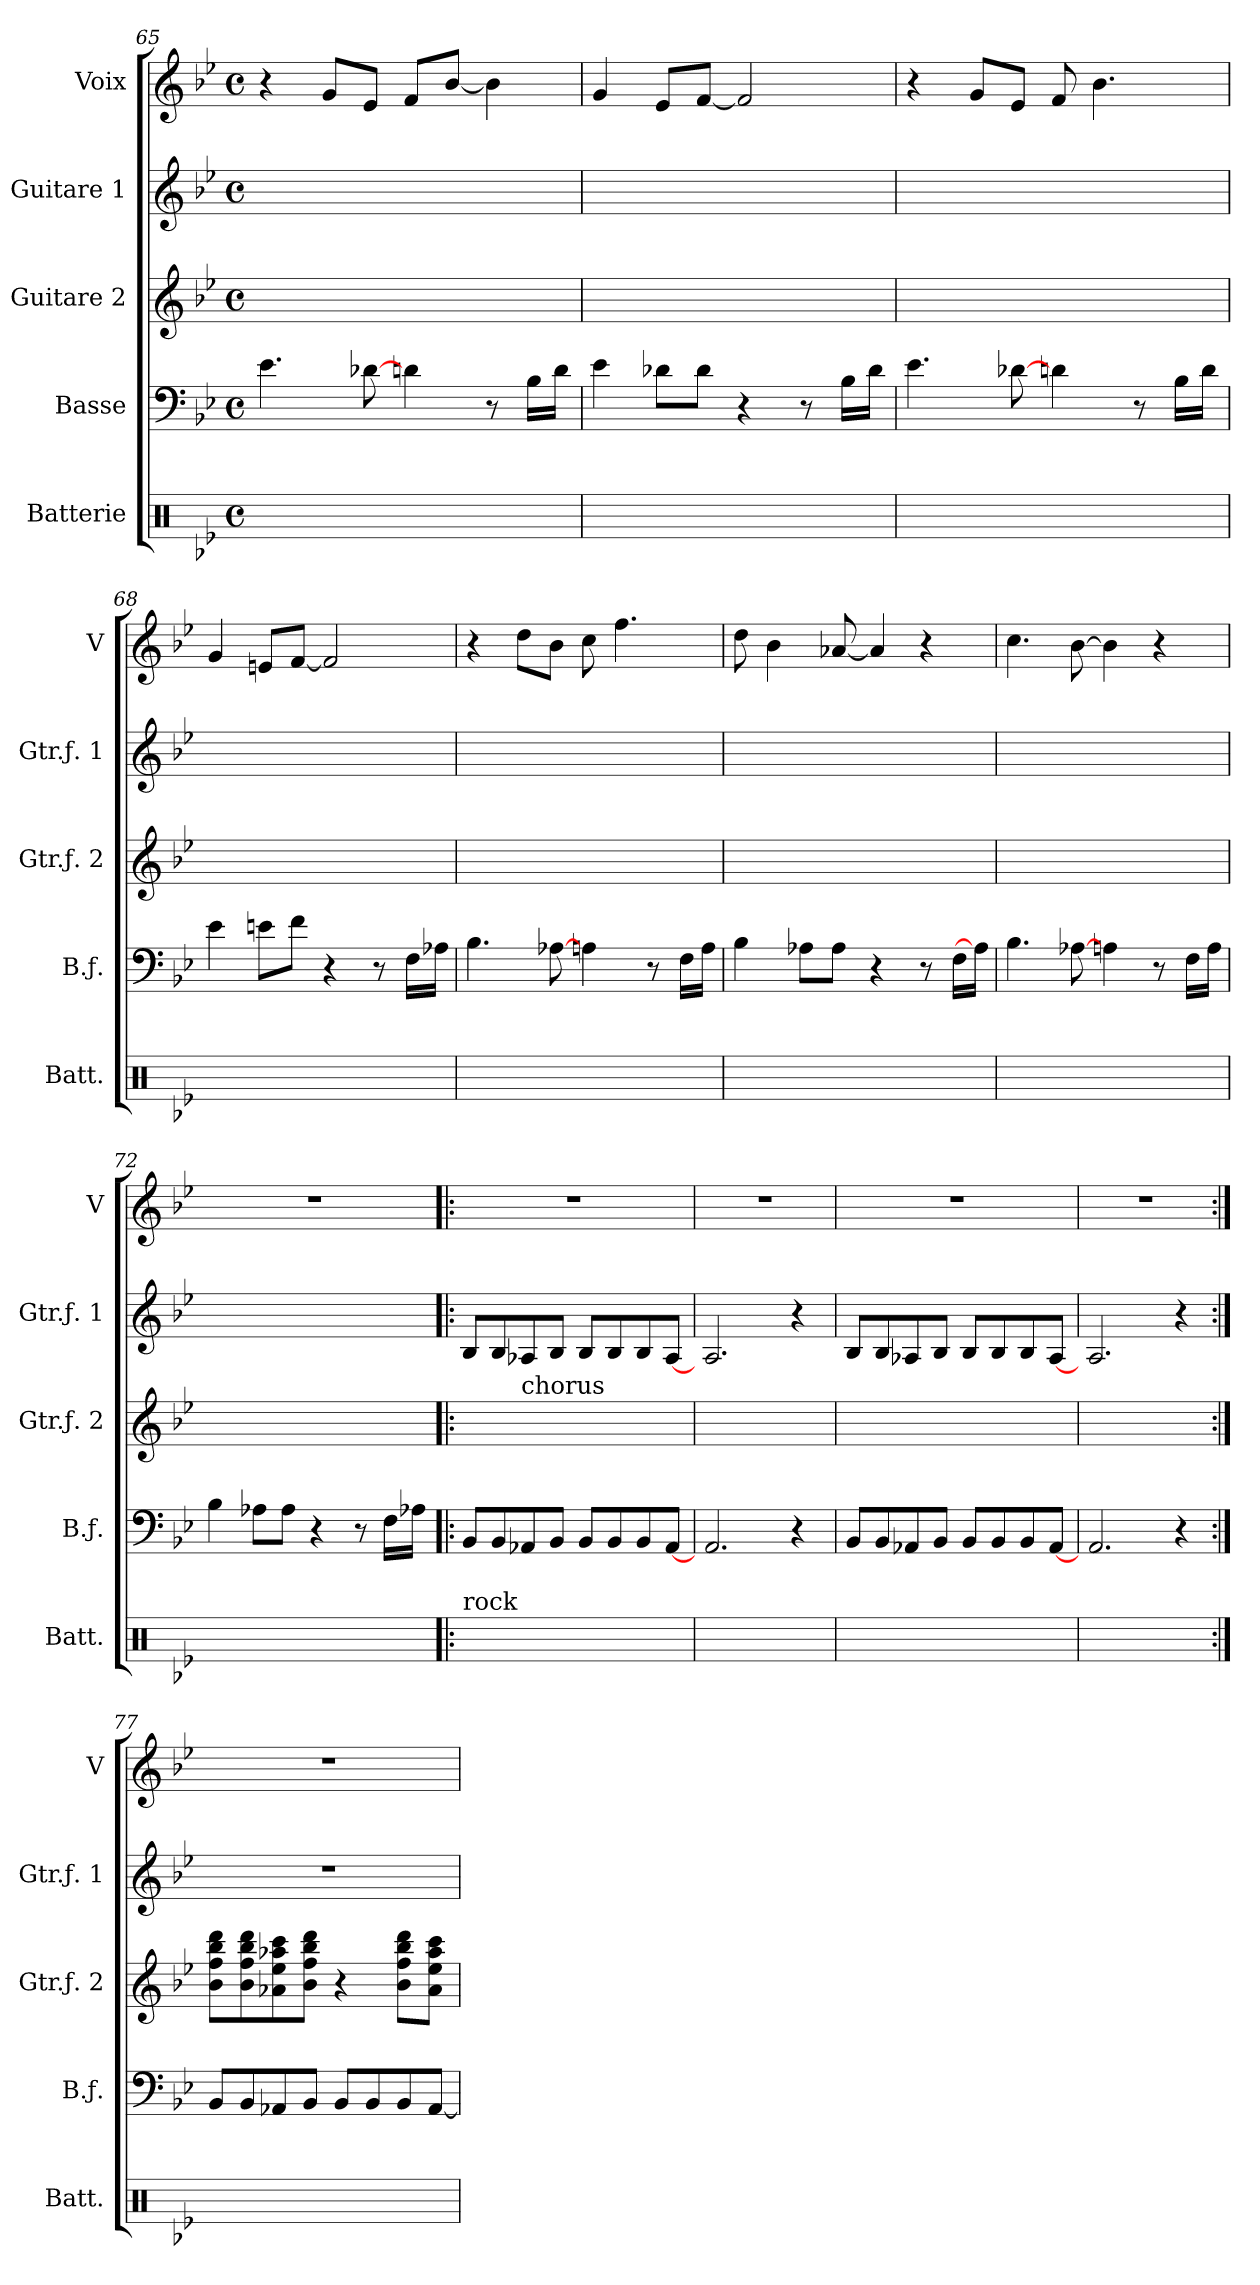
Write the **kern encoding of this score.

**kern	**kern	**kern	**kern	**kern
*part5	*part4	*part3	*part2	*part1
*staff5	*staff4	*staff3	*staff2	*staff1
*I"Batterie	*I"Basse	*I"Guitare  2	*I"Guitare 1	*I"Voix
*I'Batt.	*I'B.ƒ.	*I'Gtr.ƒ. 2	*I'Gtr.ƒ. 1	*I'V
!!LO:PB:g=z
*clefX	*clefF4	*clefG2	*clefG2	*clefG2
*	*ITrd7c12	*ITrd7c12	*ITrd7c12	*
*k[b-e-]	*k[b-e-]	*k[b-e-]	*k[b-e-]	*k[b-e-]
*B-:	*B-:	*B-:	*B-:	*B-:
*M4/4	*M4/4	*M4/4	*M4/4	*M4/4
*met(c)	*met(c)	*met(c)	*met(c)	*met(c)
=65	=65	=65	=65	=65
1Reeyy	4.E-\	1e-yy	1e-yy	4r
.	.	.	.	8g/L
.	[8D-X\	.	.	8e-/J
.	4D\	.	.	8f/L
.	.	.	.	[8b-/J
.	8r	.	.	4b-\]
.	16BB-\LL	.	.	.
.	16D\JJ	.	.	.
=66	=66	=66	=66	=66
1Rccyy	4E-\	1cyy	1cyy	4g/
.	8D-X\L	.	.	8e-/L
.	8D-\J	.	.	[8f/J
.	4r	.	.	2f/]
.	8r	.	.	.
.	16BB-\LL	.	.	.
.	16D-\JJ	.	.	.
=67	=67	=67	=67	=67
1Reeyy	4.E-\	1e-yy	1e-yy	4r
.	.	.	.	8g/L
.	[8D-X\	.	.	8e-/J
.	4D\	.	.	8f/
.	.	.	.	4.b-\
.	8r	.	.	.
.	16BB-\LL	.	.	.
.	16D\JJ	.	.	.
=68	=68	=68	=68	=68
1Rddyy	4E-\	1cyy	1cyy	4g/
.	8En\L	.	.	8en/L
.	8F\J	.	.	[8f/J
.	4r	.	.	2f/]
.	8r	.	.	.
.	16FF\LL	.	.	.
.	16AA-X\JJ	.	.	.
!!LO:LB:g=z
=69	=69	=69	=69	=69
1Reeyy	4.BB-\	1Ayy	1Ayy	4r
.	.	.	.	8dd\L
.	[8AA-\	.	.	8b-\J
.	4AA\	.	.	8cc\
.	.	.	.	4.ff\
.	8r	.	.	.
.	16FF\LL	.	.	.
.	16AA\JJ	.	.	.
=70	=70	=70	=70	=70
1Rccyy	4BB-\	1dyy	1dyy	8dd\
.	.	.	.	4b-\
.	8AA-X\L	.	.	.
.	8AA-\J	.	.	[8a-X/
.	4r	.	.	4a-/]
.	8r	.	.	4r
.	16FF\LL	.	.	.
.	16AA-\JJ]	.	.	.
=71	=71	=71	=71	=71
1Reeyy	4.BB-\	1Ayy	1Ayy	4.cc\
.	[8AA-X\	.	.	[8b-\
.	4AA\	.	.	4b-\]
.	8r	.	.	4r
.	16FF\LL	.	.	.
.	16AA\JJ	.	.	.
=72	=72	=72	=72	=72
1Rddyy	4BB-\	1dyy	1dyy	1r
.	8AA-X\L	.	.	.
.	8AA-\J	.	.	.
.	4r	.	.	.
.	8r	.	.	.
.	16FF\LL	.	.	.
.	16AA-X\JJ	.	.	.
!!LO:PB:g=z
=73!|:	=73!|:	=73!|:	=73!|:	=73!|:
!LO:TX:a:t=rock	!	!	!	!
*	*	*^	*	*
1Reeyy	8BBB-/L	1cyy	4ryy	8BB-/L	1r
.	8BBB-/	.	.	8BB-/	.
!	!	!	!LO:TX:a:t=chorus	!	!
.	8AAA-X/	.	2.ryy	8AA-X/	.
.	8BBB-/J	.	.	8BB-/J	.
.	8BBB-/L	.	.	8BB-/L	.
.	8BBB-/	.	.	8BB-/	.
.	8BBB-/	.	.	8BB-/	.
.	[8AAA-/J	.	.	[8AA-/J	.
*	*	*v	*v	*	*
=74	=74	=74	=74	=74
1Rccyy	2.AAA/	1Gyy	2.AA/	1r
.	4r	.	4r	.
=75	=75	=75	=75	=75
1Reeyy	8BBB-/L	1Ayy	8BB-/L	1r
.	8BBB-/	.	8BB-/	.
.	8AAA-X/	.	8AA-X/	.
.	8BBB-/J	.	8BB-/J	.
.	8BBB-/L	.	8BB-/L	.
.	8BBB-/	.	8BB-/	.
.	8BBB-/	.	8BB-/	.
.	[8AAA-/J	.	[8AA-/J	.
=76	=76	=76	=76	=76
1Rddyy	2.AAA/	1B-yy	2.AA/	1r
.	4r	.	4r	.
!!LO:LB:g=z
=77:|!	=77:|!	=77:|!	=77:|!	=77:|!
1Reeyy	8BBB-/L	8B-\ 8f\ 8b-\ 8dd\L	1r	1r
.	8BBB-/	8B-\ 8f\ 8b-\ 8dd\	.	.
.	8AAA-X/	8A-X\ 8e-\ 8a-X\ 8cc\	.	.
.	8BBB-/J	8B-\ 8f\ 8b-\ 8dd\J	.	.
.	8BBB-/L	4r	.	.
.	8BBB-/	.	.	.
.	8BBB-/	8B-\ 8f\ 8b-\ 8dd\L	.	.
.	[8AAA-/J	8A-\ 8e-\ 8a-\ 8cc\J	.	.
=	=	=	=	=
*-	*-	*-	*-	*-
